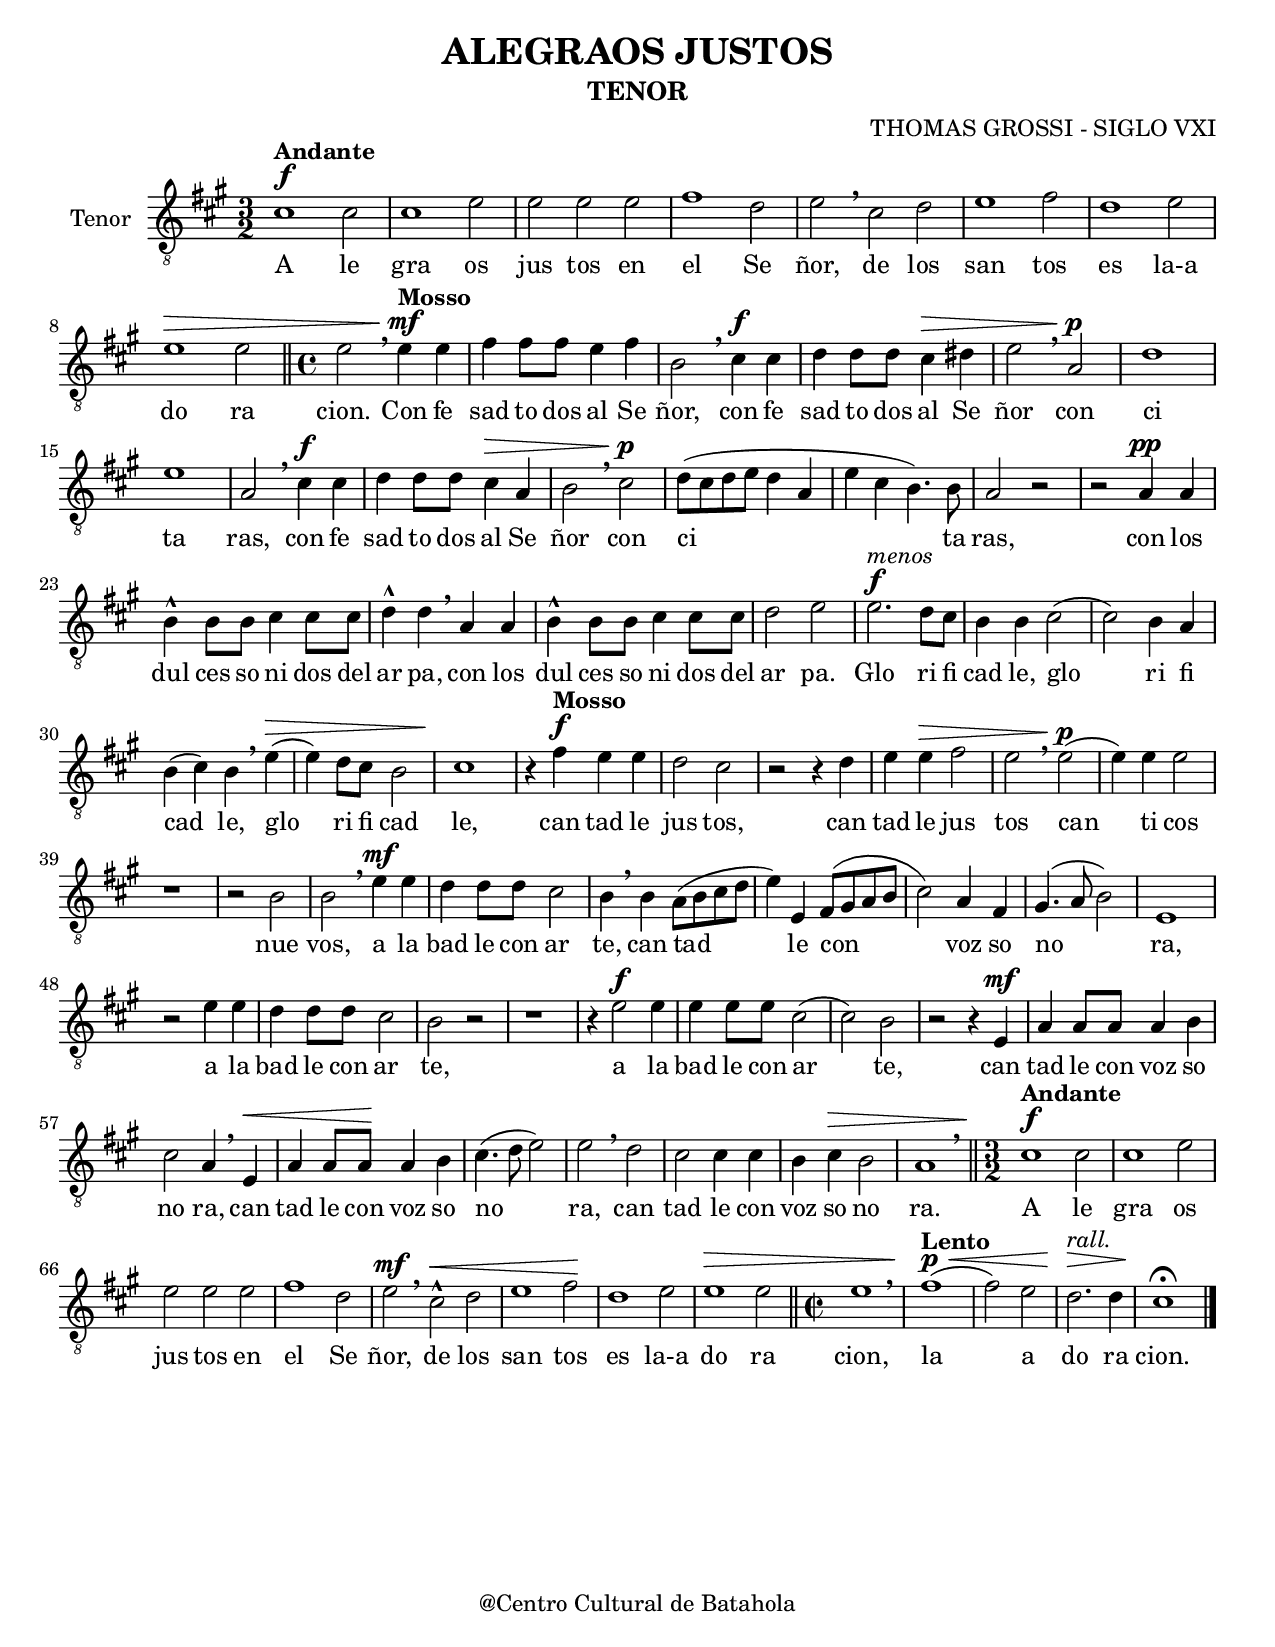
%%%%%%%%%%%%%%%%%%%%%%%%%%%%%%%%%%%%%%%%%%%
%                                         %
%     Partitura generada por LilyPond     %
%            "Alegraos Justos"            %
%      @Centro Cultural de Batahola       %
%	  Editado por "sgutierrez"        %
% 					  %
%%%%%%%%%%%%%%%%%%%%%%%%%%%%%%%%%%%%%%%%%%%

\version "2.8.1"

\header {
	title = "ALEGRAOS JUSTOS"
	subtitle = "TENOR"
	composer = "THOMAS GROSSI - SIGLO VXI"
	%arranger = "Arrglo S. Gutierrez"
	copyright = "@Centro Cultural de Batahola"
	}
	
tenor = \relative c' {
		\set Staff.instrumentName = #"Tenor"
		\clef "G_8"
		\key a \major
		\time 3/2
		\dynamicUp
				
		cis1\f^\markup{\bold Andante} cis2 | cis1 e2 | e2 e e | fis1 d2 | e \breathe cis d | e1 fis2 | d1 e2 | e1\> e2 \bar "||" \time 4/4 e2 \breathe e4\mf^\markup{\bold Mosso} e | fis fis8 fis e4 fis | b,2 \breathe cis4\f cis | d d8 d cis4\> dis | e2 \breathe a,\p | d1 | e1 | % primer sistema
		a,2 \breathe cis4\f cis | d d8 d cis4\> a | b2 \breathe cis\p | d8( cis d e d4 a | e' cis b4.) b8 | a2 r2 | r2 a4\pp a | b4-^ b8 b cis4 cis8 cis | d4-^ d \breathe a a | b4-^ b8 b cis4 cis8 cis | d2 e | e2.\f^\markup{\italic menos} d8 cis | b4 b cis2( | cis2) b4 a | % segundo sistema
		b4( cis) b \breathe e\>( | e) d8 cis8 b2 | cis1\! | r4 fis\f^\markup{\bold Mosso} e e | d2 cis | r2 r4 d | e4 e\> fis2 | e2 \breathe e\p( | e4) e e2 | r1 | r2 b2 | b2 \breathe e4\mf e | d d8 d cis2 | b4 \breathe b a8( b cis d | e4) e, fis8( gis a b |  cis2) a4 fis | % tercer sistema
		gis4.( a8 b2) | e,1 | r2 e'4 e | d d8 d cis2 | b2 r | r1 | r4 e2\f e4 | e e8 e cis2( | cis) b | r2 r4 e,\mf | a a8 a a4 b | cis2 a4 \breathe e\< | a4 a8 a\! a4 b | cis4.( d8 e2) | % cuarto sistema
		e2 \breathe d | cis2 cis4 cis | b4 cis\> b2 | a1 \breathe \bar "||" \time 3/2 cis1\f^\markup{\bold Andante} cis2 | cis1 e2 |  e2 e e | fis1 d2 | e2\mf \breathe cis-^\< d | e1 fis2\! | d1 e2 | e1\> e2 \bar "||" \time 2/2 e1 \breathe | fis1\p^\markup{\bold Lento}\<( | fis2) e2 | d2.^\markup{\italic rall.}\!\> d4 | cis1\fermata\! | % quinto sistema
		\bar "|."
	}
	
textot = \lyricmode { A le gra os jus tos en el Se ñor, de los san tos es la-a do ra cion. 
Con fe sad to dos al Se ñor, con fe sad to dos al Se ñor con ci ta ras, con fe sad to dos al Se ñor con ci ta ras, con los dul ces so ni dos del ar pa, con los dul ces so ni dos del ar pa. 
Glo ri fi cad le, glo ri fi cad le, glo ri fi cad le, can tad le jus tos, can tad le jus tos can ti cos nue vos, a la bad le con ar te, can tad le con voz so no ra, a la bad le con ar te, a la bad le con ar te, can tad le con voz so no ra, can tad le con voz so no ra, can tad le con voz so no ra. 
A le gra os jus tos en el Se ñor, de los san tos es la-a do ra cion, la a do ra cion. }

\score{
		\new Staff <<
			\new Voice = "T" { \tenor }
			\addlyrics { \textot }
			>>
		
	\layout { }
	}
	
\paper {
	#(set-paper-size "letter")
	}
